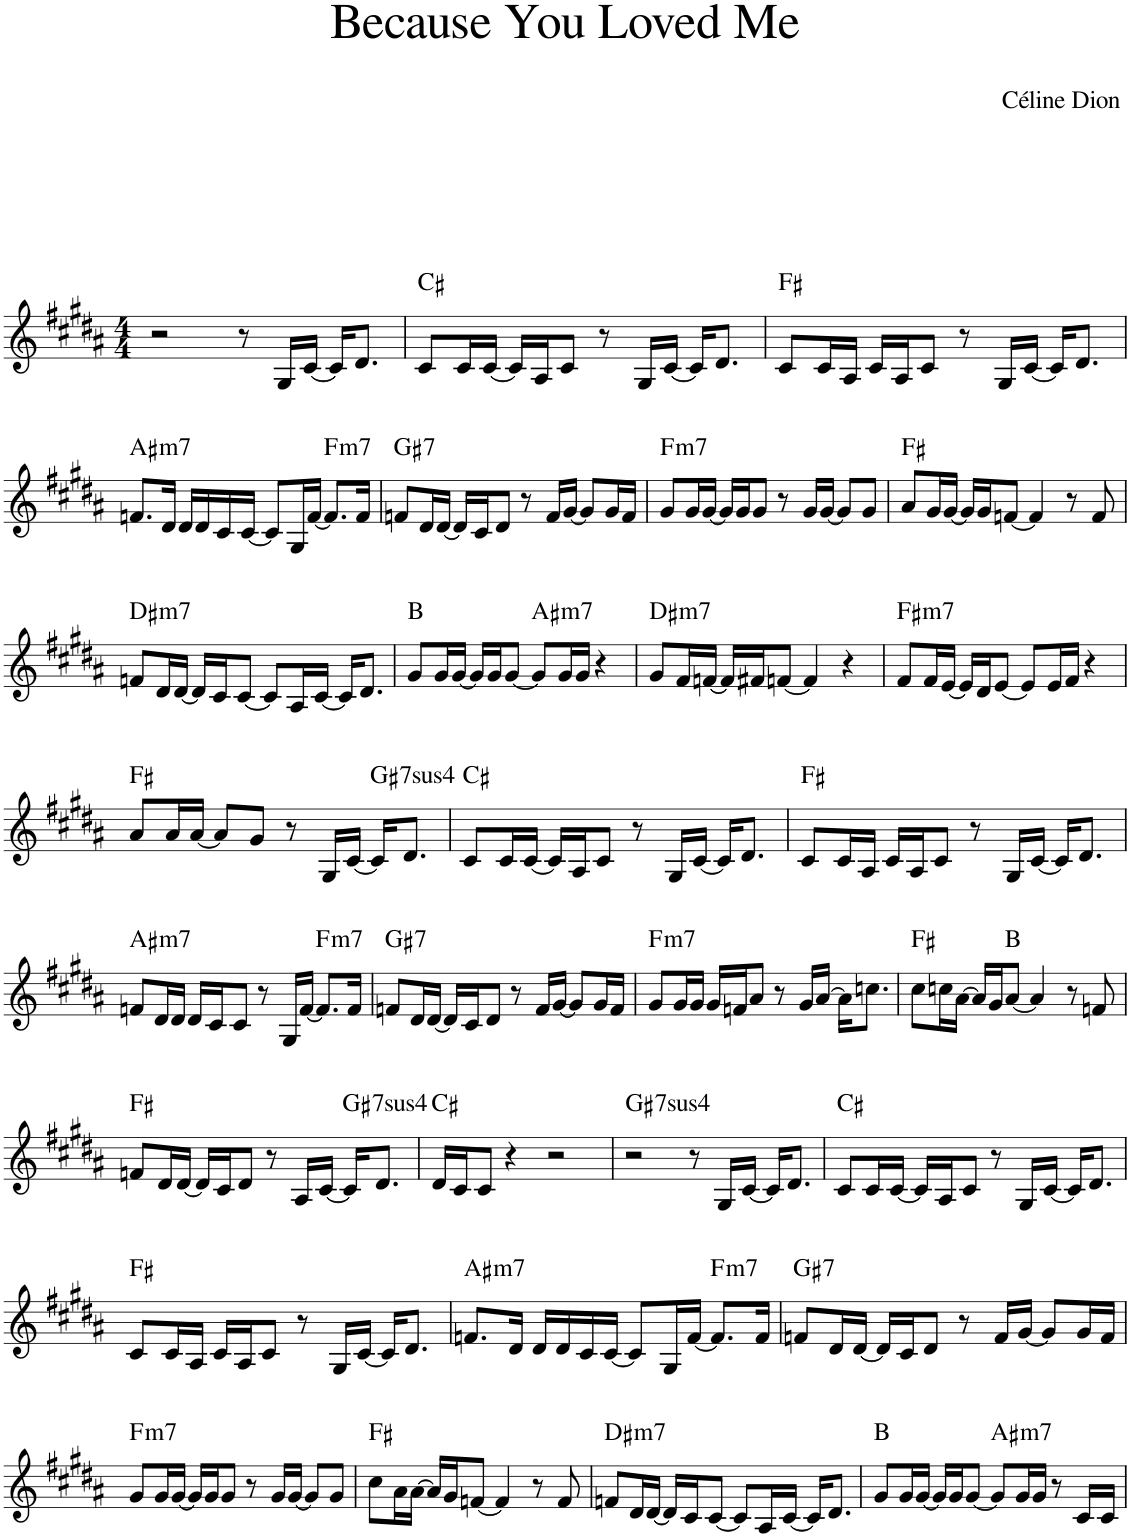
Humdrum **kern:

**kern	**harte
*part1	*part1
*staff1	*
*I"Piano	*
*I'Pno.	*
*clefG2	*
*k[f#c#g#d#a#]	*
*M4/4	*
=1	=1
2r	.
8r	.
16G#/LL	.
[16c#/JJ	.
16c#/KL]	.
8.d#/J	.
=2	=2
8c#/L	C#:maj
16c#/L	.
[16c#/JJ	.
16c#/LL]	.
16A#/J	.
8c#/J	.
8r	.
16G#/LL	.
[16c#/JJ	.
16c#/KL]	.
8.d#/J	.
=3	=3
8c#/L	F#:maj
16c#/L	.
16A#/JJ	.
16c#/LL	.
16A#/J	.
8c#/J	.
8r	.
16G#/LL	.
[16c#/JJ	.
16c#/KL]	.
8.d#/J	.
!!LO:LB:g=z
=4	=4
!	!LO:H:kt=m7
8.fn/L	A#:min7
16d#/Jk	.
16d#/LL	.
16d#/	.
16c#/	.
[16c#/JJ	.
8c#/L]	.
16G#/L	.
[16f/JJ	.
!	!LO:H:kt=m7
8.f/L]	F:min7
16f/Jk	.
=5	=5
!	!LO:H:kt=7
8fn/L	G#:7
16d#/L	.
[16d#/JJ	.
16d#/LL]	.
16c#/J	.
8d#/J	.
8r	.
16f/LL	.
[16g#/JJ	.
8g#/L]	.
16g#/L	.
16f/JJ	.
=6	=6
!	!LO:H:kt=m7
8g#/L	F:min7
16g#/L	.
[16g#/JJ	.
16g#/LL]	.
16g#/J	.
8g#/J	.
8r	.
16g#/LL	.
[16g#/JJ	.
8g#/L]	.
8g#/J	.
=7	=7
8a#/L	F#:maj
16g#/L	.
[16g#/JJ	.
16g#/LL]	.
16g#/J	.
[8fn/J	.
4f/]	.
8r	.
8f/	.
!!LO:LB:g=z
=8	=8
!	!LO:H:kt=m7
8fn/L	D#:min7
16d#/L	.
[16d#/JJ	.
16d#/LL]	.
16c#/J	.
[8c#/J	.
8c#/L]	.
16A#/L	.
[16c#/JJ	.
16c#/KL]	.
8.d#/J	.
=9	=9
8g#/L	B:maj
16g#/L	.
[16g#/JJ	.
16g#/LL]	.
16g#/J	.
[8g#/J	.
!	!LO:H:kt=m7
8g#/L]	A#:min7
16g#/L	.
16g#/JJ	.
4r	.
=10	=10
!	!LO:H:kt=m7
8g#/L	D#:min7
16f#/L	.
[16fn/JJ	.
16f/LL]	.
16f#X/J	.
[8fn/J	.
4f/]	.
4r	.
=11	=11
!	!LO:H:kt=m7
8f#/L	F#:min7
16f#/L	.
[16e/JJ	.
16e/LL]	.
16d#/J	.
[8e/J	.
8e/L]	.
16e/L	.
16f#/JJ	.
4r	.
!!LO:LB:g=z
=12	=12
8a#/L	F#:maj
16a#/L	.
[16a#/JJ	.
8a#/L]	.
8g#/J	.
8r	.
16G#/LL	.
[16c#/JJ	.
!	!LO:H:kt=74
16c#/KL]	G#:sus4(7)
8.d#/J	.
=13	=13
8c#/L	C#:maj
16c#/L	.
[16c#/JJ	.
16c#/LL]	.
16A#/J	.
8c#/J	.
8r	.
16G#/LL	.
[16c#/JJ	.
16c#/KL]	.
8.d#/J	.
=14	=14
8c#/L	F#:maj
16c#/L	.
16A#/JJ	.
16c#/LL	.
16A#/J	.
8c#/J	.
8r	.
16G#/LL	.
[16c#/JJ	.
16c#/KL]	.
8.d#/J	.
!!LO:LB:g=z
=15	=15
!	!LO:H:kt=m7
8fn/L	A#:min7
16d#/L	.
16d#/JJ	.
16d#/LL	.
16c#/J	.
8c#/J	.
8r	.
16G#/LL	.
[16f/JJ	.
!	!LO:H:kt=m7
8.f/L]	F:min7
16f/Jk	.
=16	=16
!	!LO:H:kt=7
8fn/L	G#:7
16d#/L	.
[16d#/JJ	.
16d#/LL]	.
16c#/J	.
8d#/J	.
8r	.
16f/LL	.
[16g#/JJ	.
8g#/L]	.
16g#/L	.
16f/JJ	.
=17	=17
!	!LO:H:kt=m7
8g#/L	F:min7
16g#/L	.
16g#/JJ	.
16g#/LL	.
16fn/J	.
8a#/J	.
8r	.
16g#/LL	.
[16a#/JJ	.
16a#\KL]	.
8.ccn\J	.
=18	=18
8cc#\L	F#:maj
16ccn\L	.
[16a#\JJ	.
16a#/LL]	.
16g#/J	.
[8a#/J	B:maj
4a#/]	.
8r	.
8fn/	.
!!LO:LB:g=z
=19	=19
8fn/L	F#:maj
16d#/L	.
[16d#/JJ	.
16d#/LL]	.
16c#/J	.
8d#/J	.
8r	.
16A#/LL	.
[16c#/JJ	.
!	!LO:H:kt=74
16c#/KL]	G#:sus4(7)
8.d#/J	.
=20	=20
16d#/LL	C#:maj
16c#/J	.
8c#/J	.
4r	.
2r	.
=21	=21
!	!LO:H:kt=74
2r	G#:sus4(7)
8r	.
16G#/LL	.
[16c#/JJ	.
16c#/KL]	.
8.d#/J	.
=22	=22
8c#/L	C#:maj
16c#/L	.
[16c#/JJ	.
16c#/LL]	.
16A#/J	.
8c#/J	.
8r	.
16G#/LL	.
[16c#/JJ	.
16c#/KL]	.
8.d#/J	.
!!LO:LB:g=z
=23	=23
8c#/L	F#:maj
16c#/L	.
16A#/JJ	.
16c#/LL	.
16A#/J	.
8c#/J	.
8r	.
16G#/LL	.
[16c#/JJ	.
16c#/KL]	.
8.d#/J	.
=24	=24
!	!LO:H:kt=m7
8.fn/L	A#:min7
16d#/Jk	.
16d#/LL	.
16d#/	.
16c#/	.
[16c#/JJ	.
8c#/L]	.
16G#/L	.
[16f/JJ	.
!	!LO:H:kt=m7
8.f/L]	F:min7
16f/Jk	.
=25	=25
!	!LO:H:kt=7
8fn/L	G#:7
16d#/L	.
[16d#/JJ	.
16d#/LL]	.
16c#/J	.
8d#/J	.
8r	.
16f/LL	.
[16g#/JJ	.
8g#/L]	.
16g#/L	.
16f/JJ	.
!!LO:LB:g=z
=26	=26
!	!LO:H:kt=m7
8g#/L	F:min7
16g#/L	.
[16g#/JJ	.
16g#/LL]	.
16g#/J	.
8g#/J	.
8r	.
16g#/LL	.
[16g#/JJ	.
8g#/L]	.
8g#/J	.
=27	=27
8cc#\L	F#:maj
16a#\L	.
[16a#\JJ	.
16a#/LL]	.
16g#/J	.
[8fn/J	.
4f/]	.
8r	.
8f/	.
=28	=28
!	!LO:H:kt=m7
8fn/L	D#:min7
16d#/L	.
[16d#/JJ	.
16d#/LL]	.
16c#/J	.
[8c#/J	.
8c#/L]	.
16A#/L	.
[16c#/JJ	.
16c#/KL]	.
8.d#/J	.
=29	=29
8g#/L	B:maj
16g#/L	.
[16g#/JJ	.
16g#/LL]	.
16g#/J	.
[8g#/J	.
!	!LO:H:kt=m7
8g#/L]	A#:min7
16g#/L	.
16g#/JJ	.
8r	.
16c#/LL	.
16c#/JJ	.
=	=
*-	*-
